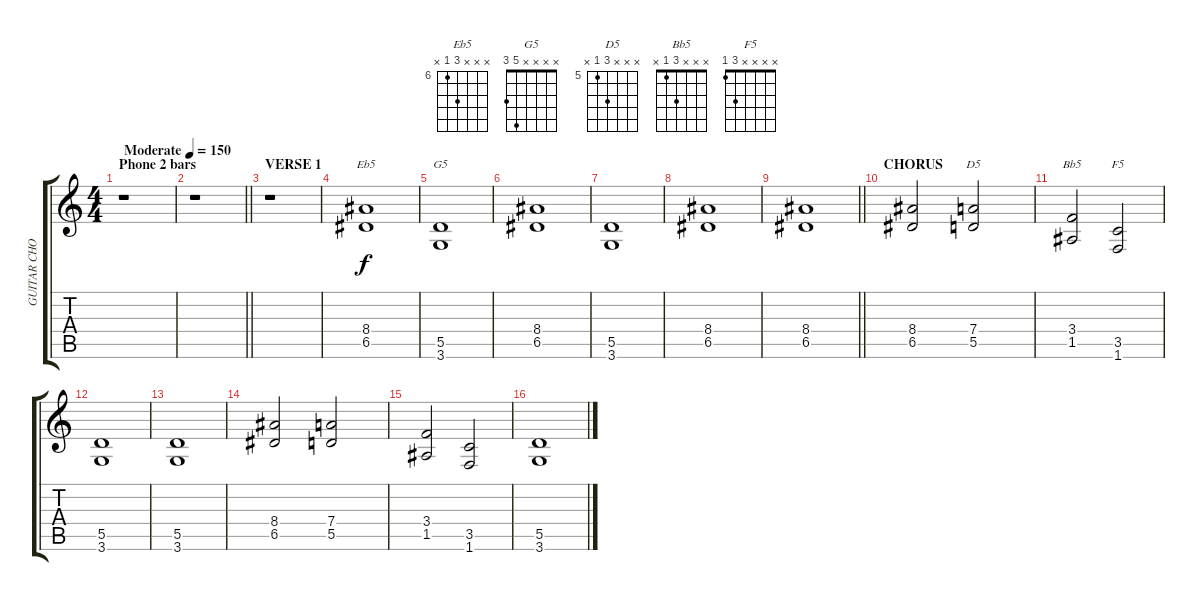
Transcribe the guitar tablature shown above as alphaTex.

\track ("GUITAR CHORD CHART " "GUITAR CHO") {instrument acousticguitarsteel}
\staff {score tabs}
\tuning (E4 B3 G3 D3 A2 E2) {hide}
\chord ("Eb5" x x x 8 6 x) {firstfret 6}
\chord ("G5" x x x x 5 3)
\chord ("D5" x x x 7 5 x) {firstfret 5}
\chord ("Bb5" x x x 3 1 x)
\chord ("F5" x x x x 3 1)
\ts (4 4)
\section ("" "Phone 2 bars")
\tempo (150 "Moderate")
\clef g2
\ks c
r.1{dy f instrument acousticguitarsteel} |
\barLineRight lightlight
r.1 |
\section ("" "VERSE 1")
r.1 |
(8.4 6.5).1{ch "Eb5"} |
(5.5 3.6).1{ch "G5"} |
(8.4 6.5).1 |
(5.5 3.6).1 |
(8.4 6.5).1 |
\barLineRight lightlight
(8.4 6.5).1 |
\section ("" "CHORUS")
(8.4 6.5).2 (7.4 5.5).2{ch "D5"} |
(3.4 1.5).2{ch "Bb5"} (3.5 1.6).2{ch "F5"} |
(5.5 3.6).1 |
(5.5 3.6).1 |
(8.4 6.5).2 (7.4 5.5).2 |
(3.4 1.5).2 (3.5 1.6).2 |
(5.5 3.6).1
